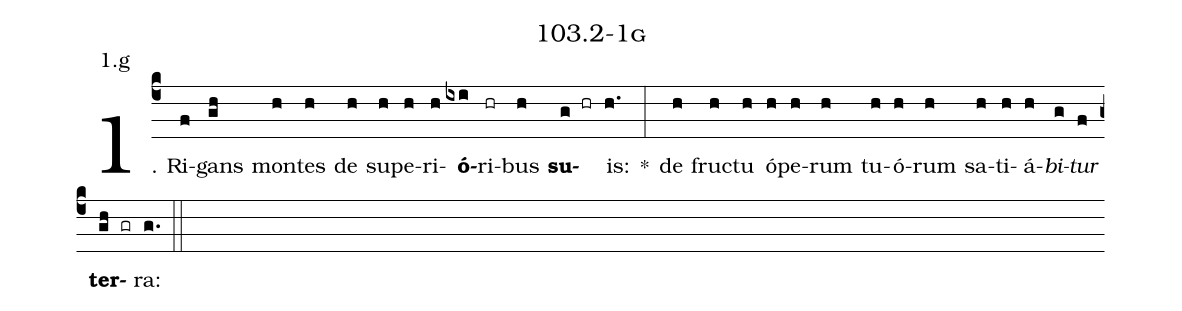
name: 103.2-1g;
annotation: 1.g;
%%
(c4)1. Ri(f)gans(gh) mon(h)tes(h) de(h) su(h)pe(h)ri(h)<b>ó</b>(ixi)ri(hr)bus(h) <b>su</b>(g hr)is:(h.) *(:) de(h) fruc(h)tu(h) ó(h)pe(h)rum(h) tu(h)ó(h)rum(h) sa(h)ti(h)á(h)<i>bi</i>(g)<i>tur</i>(f) <b>ter</b>(gh gr)ra:(g.) (::)


%E(h) u(h) o(g) u(f) a(gh) e.(g.) (::)
